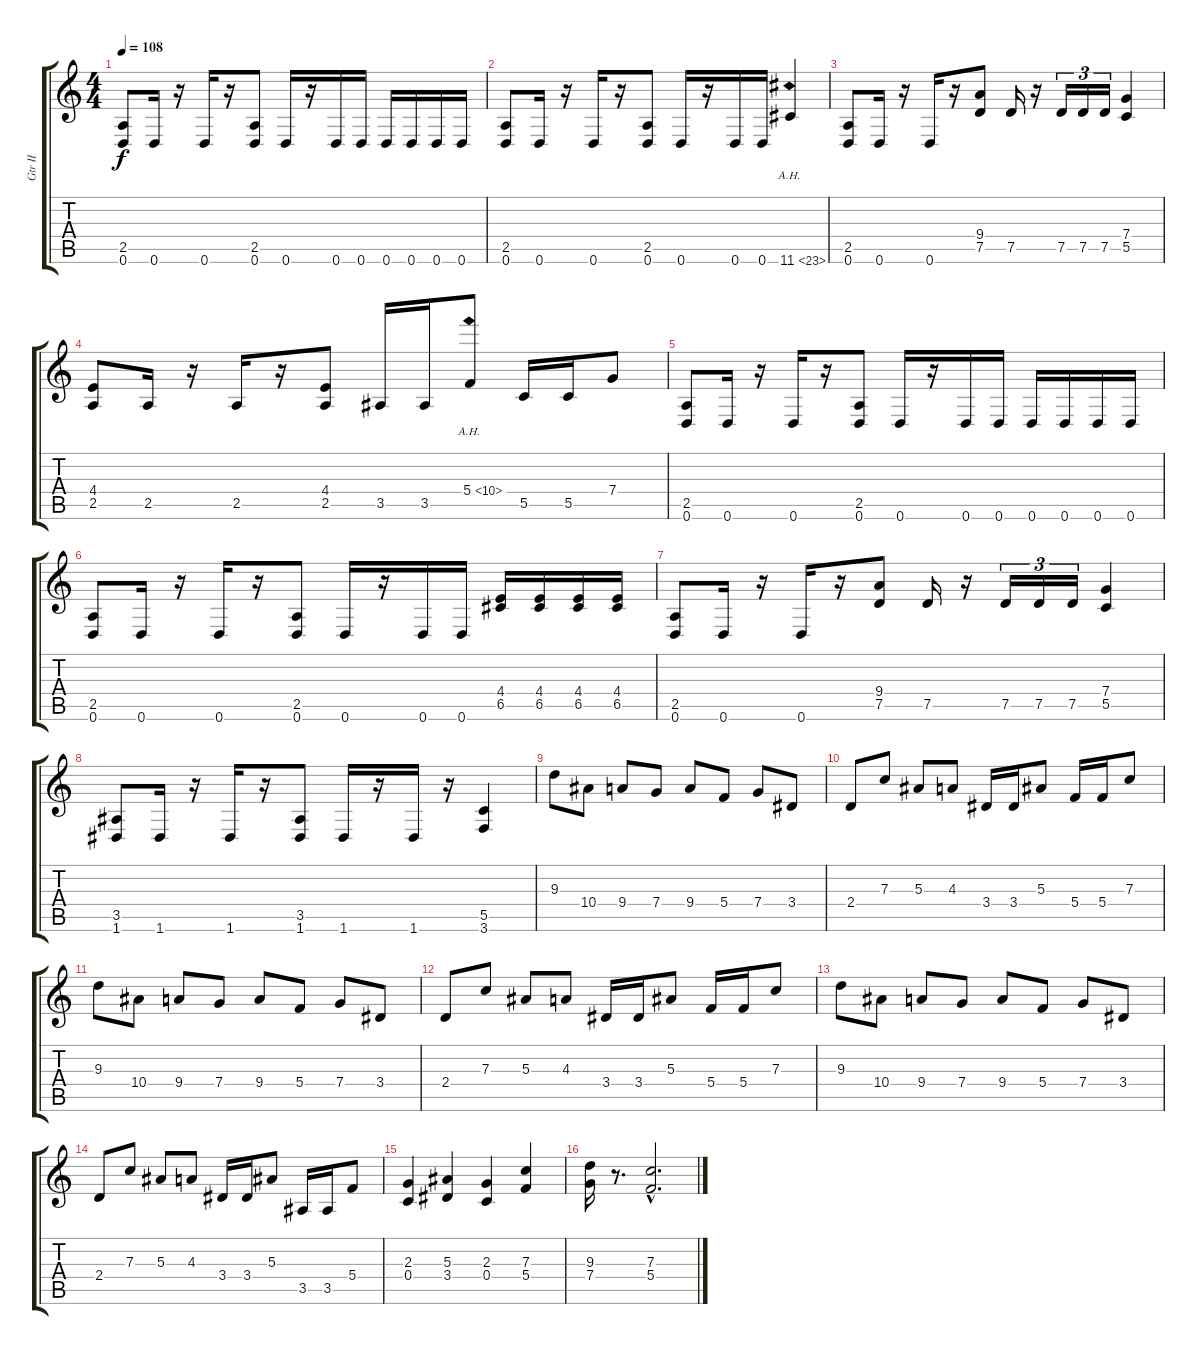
\track ("Gtr II" "Gtr II") {instrument distortionguitar}
\staff {score tabs}
\tuning (D4 A3 F3 C3 G2 D2) {hide}
\ts (4 4)
\tempo 108
\clef g2
\ks c
(2.5 0.6).8{dy f} 0.6.16 r.16 0.6.16 r.16 (2.5 0.6).8 0.6.16 r.16 0.6.16 0.6.16 0.6.16 0.6.16 0.6.16 0.6.16 |
(2.5 0.6).8 0.6.16 r.16 0.6.16 r.16 (2.5 0.6).8 0.6.16 r.16 0.6.16 0.6.16 11.6{ah 12}.4 |
(2.5 0.6).8 0.6.16 r.16 0.6.16 r.16 (9.4 7.5).8 7.5.16 r.16 7.5.16{tu (3 2)} 7.5.16{tu (3 2)} 7.5.16{tu (3 2)} (7.4 5.5).4 |
(4.4 2.5).8 2.5.16 r.16 2.5.16 r.16 (4.4 2.5).8 3.5.16 3.5.16 5.4{ah 5}.8 5.5.16 5.5.16 7.4.8 |
(2.5 0.6).8 0.6.16 r.16 0.6.16 r.16 (2.5 0.6).8 0.6.16 r.16 0.6.16 0.6.16 0.6.16 0.6.16 0.6.16 0.6.16 |
(2.5 0.6).8 0.6.16 r.16 0.6.16 r.16 (2.5 0.6).8 0.6.16 r.16 0.6.16 0.6.16 (4.4 6.5).16 (4.4 6.5).16 (4.4 6.5).16 (4.4 6.5).16 |
(2.5 0.6).8 0.6.16 r.16 0.6.16 r.16 (9.4 7.5).8 7.5.16 r.16 7.5.16{tu (3 2)} 7.5.16{tu (3 2)} 7.5.16{tu (3 2)} (7.4 5.5).4 |
(3.5 1.6).8 1.6.16 r.16 1.6.16 r.16 (3.5 1.6).8 1.6.16 r.16 1.6.16 r.16 (5.5 3.6).4 |
9.3.8 10.4.8 9.4.8 7.4.8 9.4.8 5.4.8 7.4.8 3.4.8 |
2.4.8 7.3.8 5.3.8 4.3.8 3.4.16 3.4.16 5.3.8 5.4.16 5.4.16 7.3.8 |
9.3.8 10.4.8 9.4.8 7.4.8 9.4.8 5.4.8 7.4.8 3.4.8 |
2.4.8 7.3.8 5.3.8 4.3.8 3.4.16 3.4.16 5.3.8 5.4.16 5.4.16 7.3.8 |
9.3.8 10.4.8 9.4.8 7.4.8 9.4.8 5.4.8 7.4.8 3.4.8 |
2.4.8 7.3.8 5.3.8 4.3.8 3.4.16 3.4.16 5.3.8 3.5.16 3.5.16 5.4.8 |
(2.3 0.4).4 (5.3 3.4).4 (2.3 0.4).4 (7.3 5.4).4 |
(9.3 7.4).16 r.8{d} (7.3{hac} 5.4{hac}).2{d}
